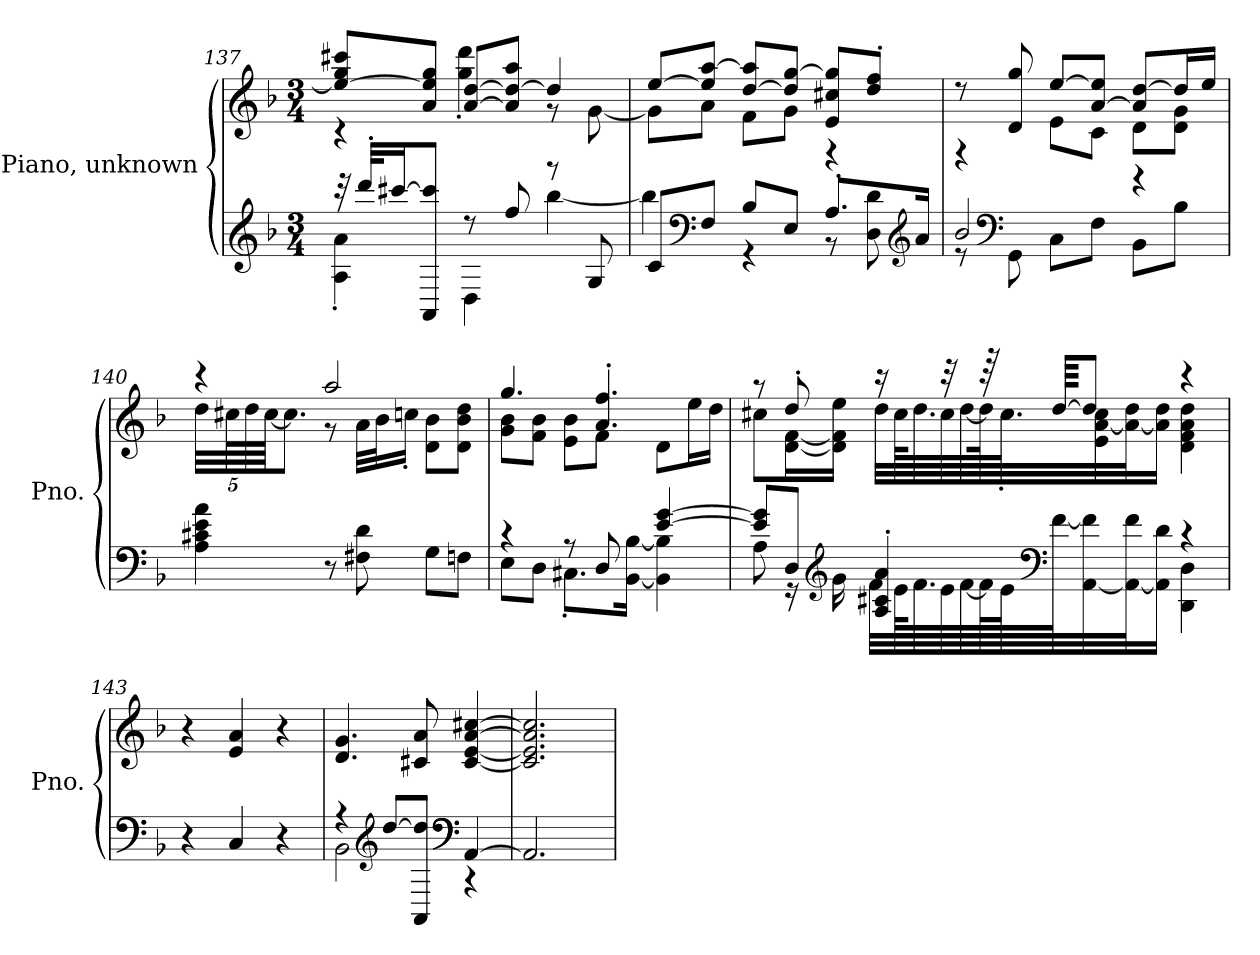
**kern	**kern
*part1	*part1
*staff2	*staff1
*I"Piano, unknown	*
*I'Pno.	*
!!LO:PB:g=z
*clefG2	*clefG2
*k[b-]	*k[b-]
*M3/4	*M3/4
=137	=137
*^	*^
32r	4A\' 4a\'	8ee/_ 8gg/ 8ccc#X/L	4r
32ddd'/KLL	.	.	.
[16ccc#X/J	.	.	.
8AA/ 8ccc#/]J	.	8a/ 8ee/] 8gg/J	.
8r	4D\	[8a/ [8dd/L	4gg\' 4ddd\'
8ff/	.	8a/] 8dd/_ 8aa/J	.
8r	[4bb-\	4dd/]	8r
8G/	.	.	[8g\
=138	=138	=138	=138
8c/L	4bb-\]	[8ee/L	8g\L]
*clefF4	*	*	*
8F/J	.	8ee/] [8aa/J	8a\J
8B-/L	4r	[8dd/ 8aa/]L	8f\L
8E/J	.	8dd/] [8gg/J	8g\J
8.A'/L	8r	8e/ 8cc#X/ 8gg/]L	4r
.	8D\ 8d\	8dd/' 8ff/'J	.
*clefG2	*	*	*
16a/Jk	.	.	.
=139	=139	=139	=139
2b-/	8r	8r	4r
*clefF4	*	*	*
.	8GG\	8d/ 8gg/	.
.	8C\L	[8ee/L	8e\L
.	8F\J	[8a/ 8ee/]J	8c\J
4r	8BB-\L	8a/] [8dd/L	8d\L
.	8B-\J	16dd/L]	8d\ 8g\J
.	.	16ee/JJ	.
*v	*v	*	*
!!LO:LB:g=z	!!
=140	=140	=140
*	*	*Xbrackettup
4A\ 4c#X\ 4e\ 4a\	4r	40dd\LLL
.	.	80cc#X\L
.	.	80dd\
.	.	[80cc#\JJJ
.	.	8.cc#\J]
8r	2aa/	8r
8F#X\ 8d\	.	32a\LLL
.	.	32b-\J
.	.	16ccn'\JJ
8G\L	.	8d\ 8b-\L
8Fn\J	.	8d\ 8b-\ 8dd\J
=141	=141	=141
*^	*	*
4r	8E\L	4.gg/	8g\ 8b-\L
.	8D\J	.	8f\ 8b-\J
8r	8.C#X'\L	.	8e\ 8b-\L
8D/	.	4.a/' 4.ff/'	8f\J
.	[16BB-\ [16B-\Jk	.	.
[4e/ [4g/	4BB-\] 4B-\]	.	8d\L
.	.	.	16ee\L
.	.	.	16dd\JJ
!!LO:LB:g=z	!!
=142	=142	=142	=142
8e/] 8g/]L	8A\	8r	8cc#X\L
8D/J	16r	8dd'/	[16d\ [16f\L
*clefG2	*	*	*
.	16g\	.	16d\] 16f\] 16ee\JJ
4A/' 4c#X/' 4a/'	32f\LLL	16r	32dd\LLL
.	128e\KL	.	128cc#\KL
.	64.f\	.	64.dd\
.	64e\	32r	64cc#\
.	[64f\	.	[64dd\
.	128f\L]	64r	128dd\K]
.	128e\J	.	64.cc#'\J
*clefF4	*	*	*
.	[64f\J	[64dd/KKKL	.
.	[32AA\ 32f\]	8dd/J]	32e\ [32a\ 32cc#\
.	32AA\_ 32f\J	.	32a\_ 32dd\J
.	16AA\] 16d\JJ	.	16a\] 16dd\JJ
4r	4DD\ 4D\	4r	4d\ 4f\ 4a\ 4dd\
*v	*v	*	*
*	*v	*v
=143	=143
4r	4r
4C/	4e/ 4a/
4r	4r
=144	=144
*^	*
4r	2BB-\	4.d/ 4.g/
*clefG2	*	*
[8dd/L	.	.
8AA/ 8dd/]J	.	8c#X/ 8a/
*clefF4	*	*
[4AA/	4r	[4c#/ [4e/ [4a/ [4cc#X/
*v	*v	*
=145	=145
2.AA/]	2.c#/] 2.e/] 2.a/] 2.cc#/]
=	=
*-	*-
